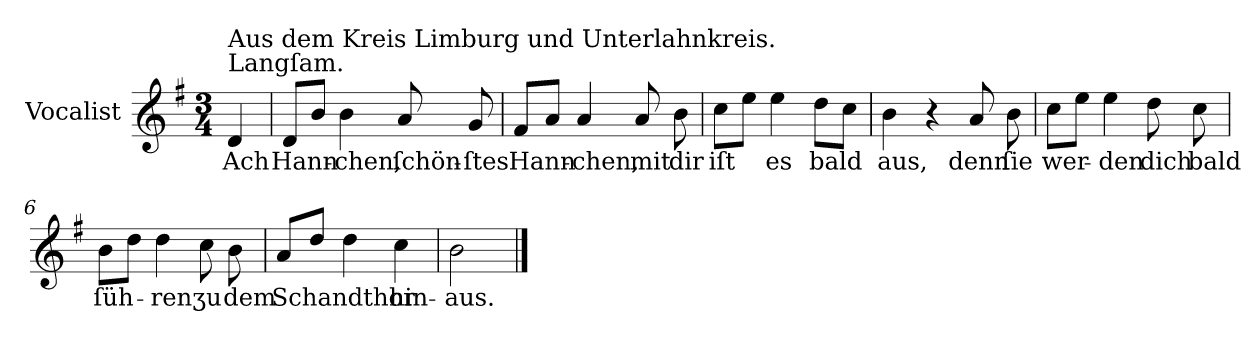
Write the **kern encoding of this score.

**kern	**text
*part1	*part1
*staff1	*staff1
*I"Vocalist	*
*k[f#]	*
*G:	*
*M3/4	*
=	=
!LO:TX:a:t=Langſam.	!
!LO:TX:a:t=Aus dem Kreis Limburg und Unterlahnkreis.	!
4d	Ach
=1	=1
8dL	Hann-
8bJ	.
4b	-chen,
8a	ſchön-
8g	-ſtes
=2	=2
8f#L	Hann-
8aJ	.
4a	-chen,
8a	mit
8b	dir
=3	=3
8ccL	iſt
8eeJ	.
4ee	es
8ddL	bald
8ccJ	.
=4	=4
4b	aus,
4r	.
8a	denn
8b	ſie
=5	=5
8ccL	wer-
8eeJ	.
4ee	-den
8dd	dich
8cc	bald
=6	=6
8bL	ſüh-
8ddJ	.
4dd	-ren
8cc	ʒu
8b	dem
=7	=7
8a/L	Schandthor
8ddJ	.
4dd	.
4cc	hin-
=8	=8
2b	-aus.
==	==
*-	*-
